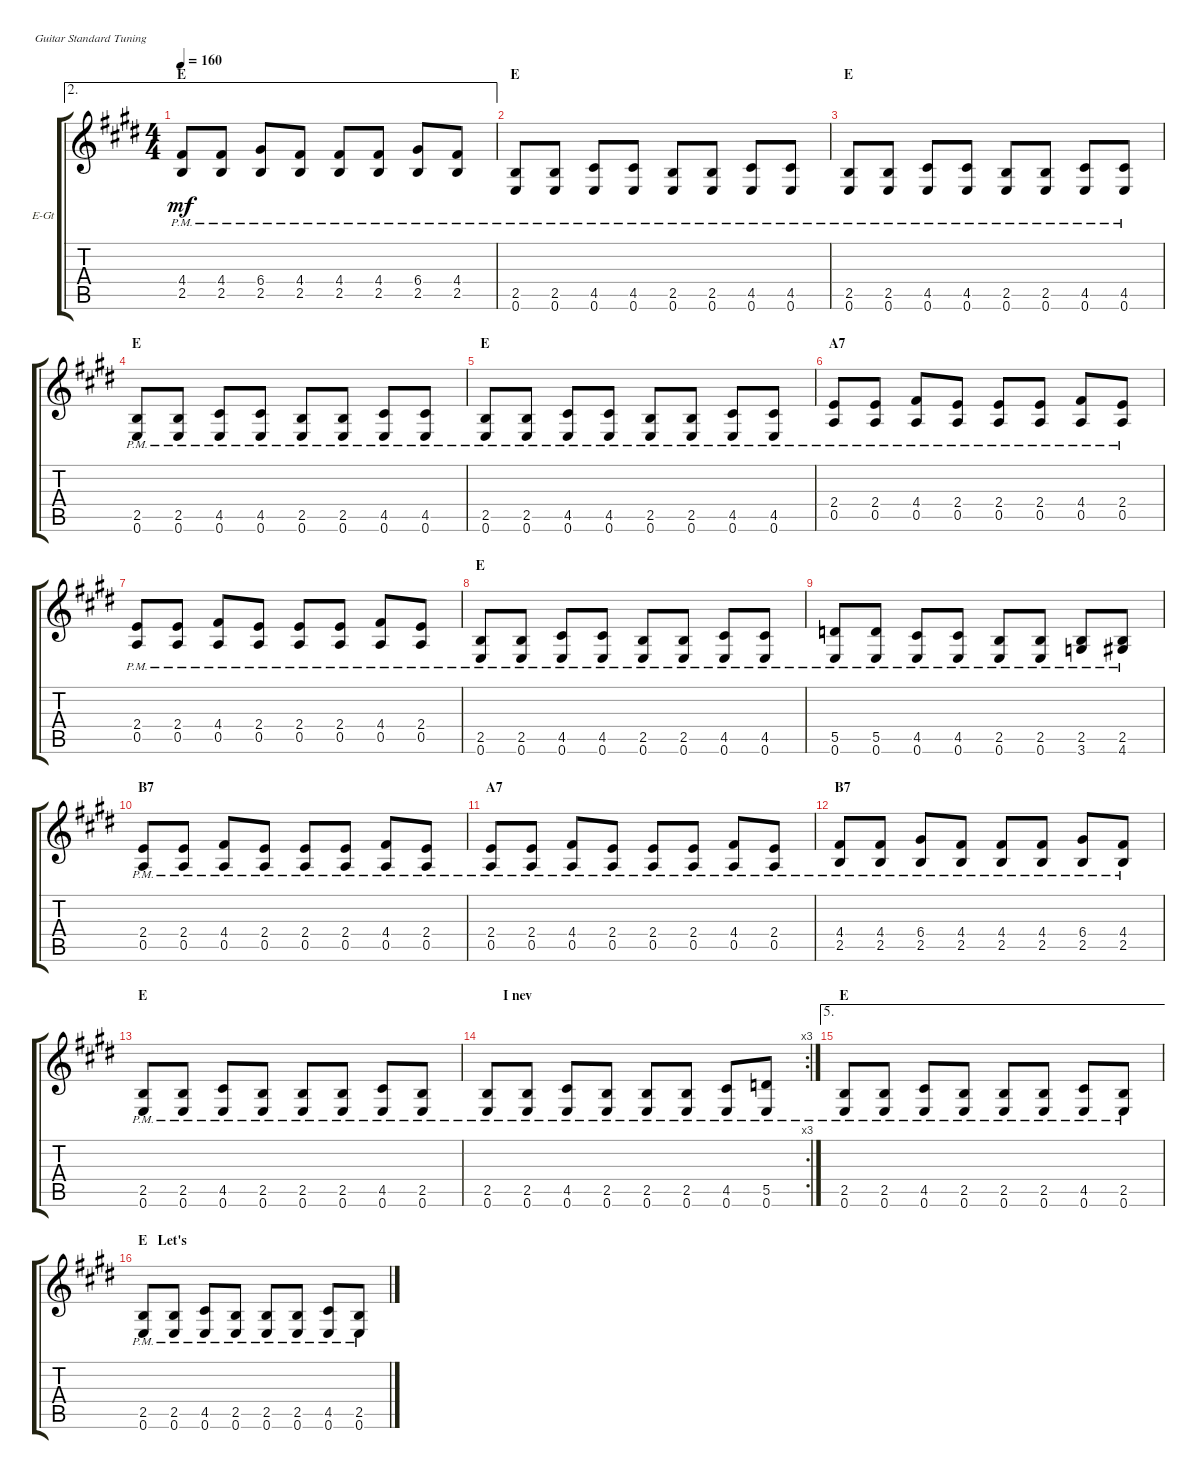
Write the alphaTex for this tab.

\defaultSystemsLayout 4
\bracketExtendMode groupsimilarinstruments
\firstSystemTrackNameOrientation horizontal
\otherSystemsTrackNameOrientation horizontal
\track ("Electric Guitar (Clean)" "E-Gt") {instrument electricguitarclean}
\staff {score tabs}
\tuning (E4 B3 G3 D3 A2 E2)
\ae 2
\ts (4 4)
\section ("" "E")
\tempo 160
\clef g2
\ks e
(2.5{pm} 4.4{pm}).8{dy mf} (2.5{pm} 4.4{pm}).8 (6.4{pm} 2.5{pm}).8 (4.4{pm} 2.5{pm}).8 (2.5{pm} 4.4{pm}).8 (2.5{pm} 4.4{pm}).8 (6.4{pm} 2.5{pm}).8 (4.4{pm} 2.5{pm}).8 |
\section ("" "E")
(0.6{pm} 2.5{pm}).8 (0.6{pm} 2.5{pm}).8 (4.5{pm} 0.6{pm}).8 (4.5{pm} 0.6{pm}).8 (0.6{pm} 2.5{pm}).8 (0.6{pm} 2.5{pm}).8 (4.5{pm} 0.6{pm}).8 (4.5{pm} 0.6{pm}).8 |
\section ("" "E")
(0.6{pm} 2.5{pm}).8 (0.6{pm} 2.5{pm}).8 (4.5{pm} 0.6{pm}).8 (4.5{pm} 0.6{pm}).8 (0.6{pm} 2.5{pm}).8 (0.6{pm} 2.5{pm}).8 (4.5{pm} 0.6{pm}).8 (4.5{pm} 0.6{pm}).8 |
\section ("" "E")
(0.6{pm} 2.5{pm}).8 (0.6{pm} 2.5{pm}).8 (4.5{pm} 0.6{pm}).8 (4.5{pm} 0.6{pm}).8 (0.6{pm} 2.5{pm}).8 (0.6{pm} 2.5{pm}).8 (4.5{pm} 0.6{pm}).8 (4.5{pm} 0.6{pm}).8 |
\section ("" "E")
(0.6{pm} 2.5{pm}).8 (0.6{pm} 2.5{pm}).8 (4.5{pm} 0.6{pm}).8 (4.5{pm} 0.6{pm}).8 (0.6{pm} 2.5{pm}).8 (0.6{pm} 2.5{pm}).8 (4.5{pm} 0.6{pm}).8 (4.5{pm} 0.6{pm}).8 |
\section ("" "A7")
(0.5{pm} 2.4{pm}).8 (0.5{pm} 2.4{pm}).8 (4.4{pm} 0.5{pm}).8 (2.4{pm} 0.5{pm}).8 (0.5{pm} 2.4{pm}).8 (0.5{pm} 2.4{pm}).8 (4.4{pm} 0.5{pm}).8 (2.4{pm} 0.5{pm}).8 |
(0.5{pm} 2.4{pm}).8 (0.5{pm} 2.4{pm}).8 (4.4{pm} 0.5{pm}).8 (2.4{pm} 0.5{pm}).8 (0.5{pm} 2.4{pm}).8 (0.5{pm} 2.4{pm}).8 (4.4{pm} 0.5{pm}).8 (2.4{pm} 0.5{pm}).8 |
\section ("" "E")
(0.6{pm} 2.5{pm}).8 (0.6{pm} 2.5{pm}).8 (4.5{pm} 0.6{pm}).8 (4.5{pm} 0.6{pm}).8 (0.6{pm} 2.5{pm}).8 (0.6{pm} 2.5{pm}).8 (4.5{pm} 0.6{pm}).8 (4.5{pm} 0.6{pm}).8 |
(0.6{pm} 5.5{pm}).8 (0.6{pm} 5.5{pm}).8 (4.5{pm} 0.6{pm}).8 (4.5{pm} 0.6{pm}).8 (0.6{pm} 2.5{pm}).8 (0.6{pm} 2.5{pm}).8 (2.5{pm} 3.6{pm}).8 (2.5{pm} 4.6{pm}).8 |
\section ("" "B7")
(0.5{pm} 2.4{pm}).8 (0.5{pm} 2.4{pm}).8 (4.4{pm} 0.5{pm}).8 (2.4{pm} 0.5{pm}).8 (0.5{pm} 2.4{pm}).8 (0.5{pm} 2.4{pm}).8 (4.4{pm} 0.5{pm}).8 (2.4{pm} 0.5{pm}).8 |
\section ("" "A7")
(0.5{pm} 2.4{pm}).8 (0.5{pm} 2.4{pm}).8 (4.4{pm} 0.5{pm}).8 (2.4{pm} 0.5{pm}).8 (0.5{pm} 2.4{pm}).8 (0.5{pm} 2.4{pm}).8 (4.4{pm} 0.5{pm}).8 (2.4{pm} 0.5{pm}).8 |
\section ("" "B7")
(2.5{pm} 4.4{pm}).8 (2.5{pm} 4.4{pm}).8 (6.4{pm} 2.5{pm}).8 (4.4{pm} 2.5{pm}).8 (2.5{pm} 4.4{pm}).8 (2.5{pm} 4.4{pm}).8 (6.4{pm} 2.5{pm}).8 (4.4{pm} 2.5{pm}).8 |
\section ("" "E")
(0.6{pm} 2.5{pm}).8 (0.6{pm} 2.5{pm}).8 (4.5{pm} 0.6{pm}).8 (2.5{pm} 0.6{pm}).8 (0.6{pm} 2.5{pm}).8 (0.6{pm} 2.5{pm}).8 (4.5{pm} 0.6{pm}).8 (2.5{pm} 0.6{pm}).8 |
\rc 3
\section ("" "      I nev")
(0.6{pm} 2.5{pm}).8 (0.6{pm} 2.5{pm}).8 (4.5{pm} 0.6{pm}).8 (2.5{pm} 0.6{pm}).8 (0.6{pm} 2.5{pm}).8 (0.6{pm} 2.5{pm}).8 (4.5{pm} 0.6{pm}).8 (5.5{pm} 0.6{pm}).8 |
\ae 5
\section ("" "E")
(0.6{pm} 2.5{pm}).8 (0.6{pm} 2.5{pm}).8 (4.5{pm} 0.6{pm}).8 (2.5{pm} 0.6{pm}).8 (0.6{pm} 2.5{pm}).8 (0.6{pm} 2.5{pm}).8 (4.5{pm} 0.6{pm}).8 (2.5{pm} 0.6{pm}).8 |
\section ("" "E   Let's")
(0.6{pm} 2.5{pm}).8 (0.6{pm} 2.5{pm}).8 (4.5{pm} 0.6{pm}).8 (2.5{pm} 0.6{pm}).8 (0.6{pm} 2.5{pm}).8 (0.6{pm} 2.5{pm}).8 (4.5{pm} 0.6{pm}).8 (2.5{pm} 0.6{pm}).8
